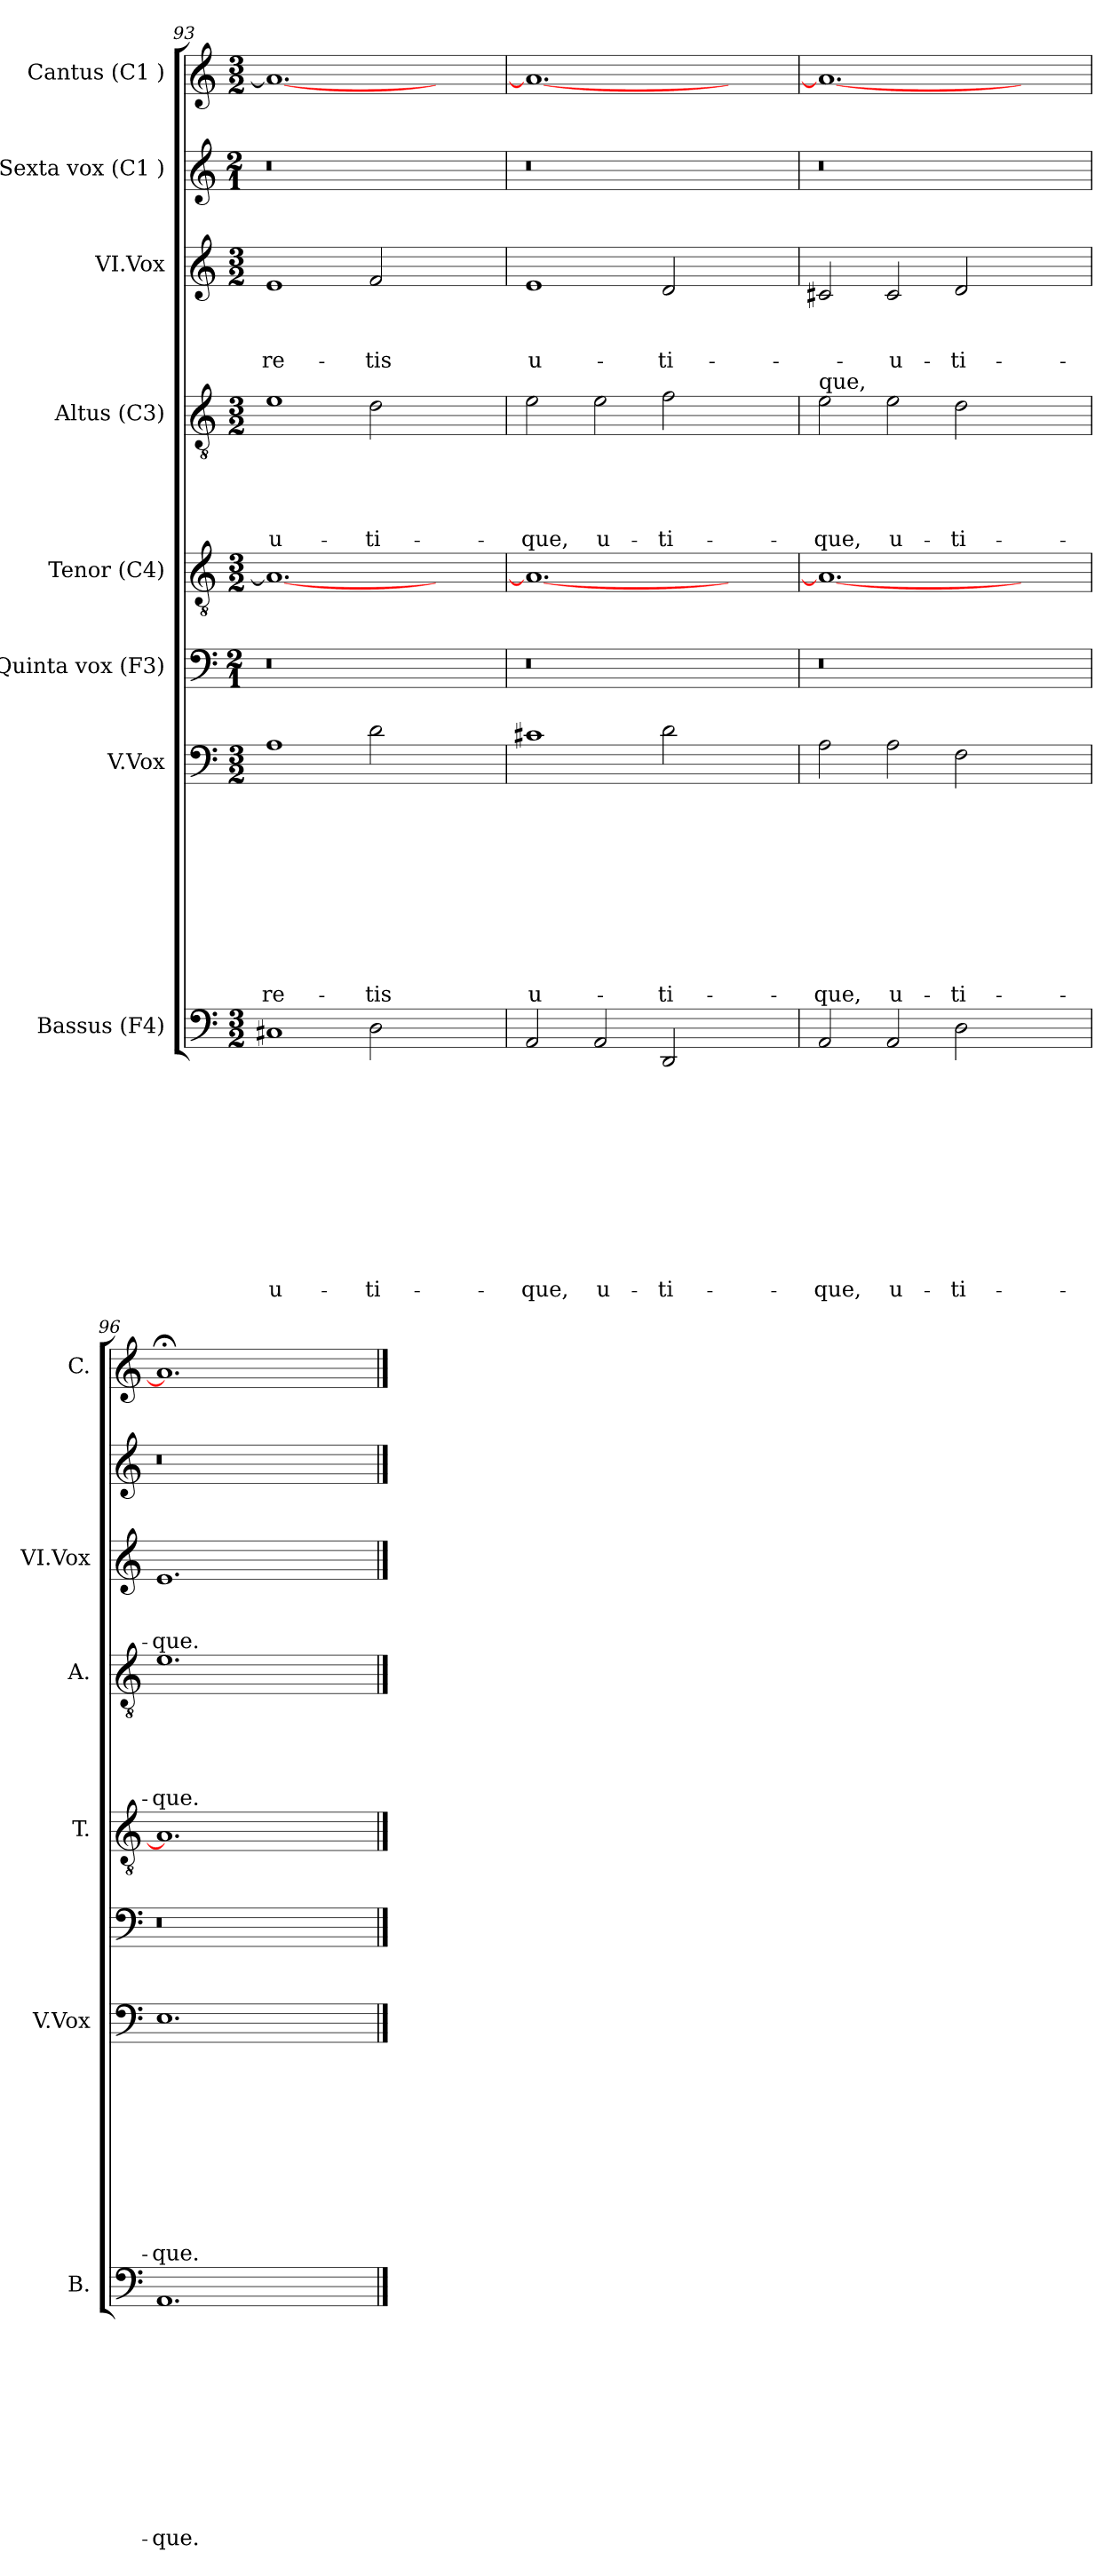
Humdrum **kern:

**kern	**text	**text	**text	**text	**text	**text	**text	**text	**text	**text	**text	**kern	**text	**text	**text	**text	**text	**text	**text	**text	**text	**text	**kern	**kern	**text	**kern	**text	**text	**text	**text	**text	**kern	**text	**text	**text	**kern	**kern
*part8	*part8	*part8	*part8	*part8	*part8	*part8	*part8	*part8	*part8	*part8	*part8	*part7	*part7	*part7	*part7	*part7	*part7	*part7	*part7	*part7	*part7	*part7	*part6	*part5	*part5	*part4	*part4	*part4	*part4	*part4	*part4	*part3	*part3	*part3	*part3	*part2	*part1
*staff8	*staff8	*staff8	*staff8	*staff8	*staff8	*staff8	*staff8	*staff8	*staff8	*staff8	*staff8	*staff7	*staff7	*staff7	*staff7	*staff7	*staff7	*staff7	*staff7	*staff7	*staff7	*staff7	*staff6	*staff5	*staff5	*staff4	*staff4	*staff4	*staff4	*staff4	*staff4	*staff3	*staff3	*staff3	*staff3	*staff2	*staff1
*I"Bassus (F4)	*	*	*	*	*	*	*	*	*	*	*	*I"V.Vox	*	*	*	*	*	*	*	*	*	*	*I"Quinta vox (F3)	*I"Tenor (C4)	*	*I"Altus (C3)	*	*	*	*	*	*I"VI.Vox	*	*	*	*I"Sexta vox (C1 )	*I"Cantus (C1 )
*I'B.	*	*	*	*	*	*	*	*	*	*	*	*I'V.Vox	*	*	*	*	*	*	*	*	*	*	*	*I'T.	*	*I'A.	*	*	*	*	*	*I'VI.Vox	*	*	*	*	*I'C.
*clefF4	*	*	*	*	*	*	*	*	*	*	*	*clefF4	*	*	*	*	*	*	*	*	*	*	*clefF4	*clefGv2	*	*clefGv2	*	*	*	*	*	*clefG2	*	*	*	*clefG2	*clefG2
*k[]	*	*	*	*	*	*	*	*	*	*	*	*k[]	*	*	*	*	*	*	*	*	*	*	*k[]	*k[]	*	*k[]	*	*	*	*	*	*k[]	*	*	*	*k[]	*k[]
*C:	*	*	*	*	*	*	*	*	*	*	*	*C:	*	*	*	*	*	*	*	*	*	*	*C:	*C:	*	*C:	*	*	*	*	*	*C:	*	*	*	*C:	*C:
*M3/2	*	*	*	*	*	*	*	*	*	*	*	*M3/2	*	*	*	*	*	*	*	*	*	*	*M2/1	*M3/2	*	*M3/2	*	*	*	*	*	*M3/2	*	*	*	*M2/1	*M3/2
=93	=93	=93	=93	=93	=93	=93	=93	=93	=93	=93	=93	=93	=93	=93	=93	=93	=93	=93	=93	=93	=93	=93	=93	=93	=93	=93	=93	=93	=93	=93	=93	=93	=93	=93	=93	=93	=93
!	!	!	!	!	!	!	!	!	!	!	!LO:LY:b	!	!	!	!	!	!	!	!	!	!	!LO:LY:b	!	!	!	!	!	!	!	!	!LO:LY:b	!	!	!	!LO:LY:b	!	!
1C#X	.	.	.	.	.	.	.	.	.	.	u-	1A	.	.	.	.	.	.	.	.	.	-re-	0r	1.A_	.	1e	.	.	.	.	u-	1e	.	.	-re-	0r	1.a_
!	!	!	!	!	!	!	!	!	!	!	!LO:LY:b	!	!	!	!	!	!	!	!	!	!	!LO:LY:b	!	!	!	!	!	!	!	!	!LO:LY:b	!	!	!	!LO:LY:b	!	!
2D\	.	.	.	.	.	.	.	.	.	.	-ti-	2d\	.	.	.	.	.	.	.	.	.	-tis	.	.	.	2d\	.	.	.	.	-ti-	2f/	.	.	-tis	.	.
2ryy	.	.	.	.	.	.	.	.	.	.	.	2ryy	.	.	.	.	.	.	.	.	.	.	.	2ryy	.	2ryy	.	.	.	.	.	2ryy	.	.	.	.	2ryy
=94	=94	=94	=94	=94	=94	=94	=94	=94	=94	=94	=94	=94	=94	=94	=94	=94	=94	=94	=94	=94	=94	=94	=94	=94	=94	=94	=94	=94	=94	=94	=94	=94	=94	=94	=94	=94	=94
!	!	!	!	!	!	!	!	!	!	!	!LO:LY:b	!	!	!	!	!	!	!	!	!	!	!LO:LY:b	!	!	!	!	!	!	!	!	!LO:LY:b	!	!	!	!LO:LY:b	!	!
2AA/	.	.	.	.	.	.	.	.	.	.	-que,	1c#X	.	.	.	.	.	.	.	.	.	u-	0r	1.A_	.	2e\	.	.	.	.	-que,	1e	.	.	u-	0r	1.a_
!	!	!	!	!	!	!	!	!	!	!	!LO:LY:b	!	!	!	!	!	!	!	!	!	!	!	!	!	!	!	!	!	!	!	!LO:LY:b	!	!	!	!	!	!
2AA/	.	.	.	.	.	.	.	.	.	.	u-	.	.	.	.	.	.	.	.	.	.	.	.	.	.	2e\	.	.	.	.	u-	.	.	.	.	.	.
!	!	!	!	!	!	!	!	!	!	!	!LO:LY:b	!	!	!	!	!	!	!	!	!	!	!LO:LY:b	!	!	!	!	!	!	!	!	!LO:LY:b	!	!	!	!LO:LY:b	!	!
2DD/	.	.	.	.	.	.	.	.	.	.	-ti-	2d\	.	.	.	.	.	.	.	.	.	-ti-	.	.	.	2f\	.	.	.	.	-ti-	2d/	.	.	-ti-	.	.
2ryy	.	.	.	.	.	.	.	.	.	.	.	2ryy	.	.	.	.	.	.	.	.	.	.	.	2ryy	.	2ryy	.	.	.	.	.	2ryy	.	.	.	.	2ryy
=95	=95	=95	=95	=95	=95	=95	=95	=95	=95	=95	=95	=95	=95	=95	=95	=95	=95	=95	=95	=95	=95	=95	=95	=95	=95	=95	=95	=95	=95	=95	=95	=95	=95	=95	=95	=95	=95
!	!	!	!	!	!	!	!	!	!	!	!	!	!	!	!	!	!	!	!	!	!	!	!	!	!	!LO:TX:a:t=que,	!	!	!	!	!	!	!	!	!	!	!
!	!	!	!	!	!	!	!	!	!	!	!LO:LY:b	!	!	!	!	!	!	!	!	!	!	!LO:LY:b	!	!	!	!	!	!	!	!	!LO:LY:b	!	!	!	!	!	!
2AA/	.	.	.	.	.	.	.	.	.	.	-que,	2A\	.	.	.	.	.	.	.	.	.	-que,	0r	1.A_	.	2e\	.	.	.	.	-que,	2c#X/	.	.	.	0r	1.a_
!	!	!	!	!	!	!	!	!	!	!	!LO:LY:b	!	!	!	!	!	!	!	!	!	!	!LO:LY:b	!	!	!	!	!	!	!	!	!LO:LY:b	!	!	!	!LO:LY:b	!	!
2AA/	.	.	.	.	.	.	.	.	.	.	u-	2A\	.	.	.	.	.	.	.	.	.	u-	.	.	.	2e\	.	.	.	.	u-	2c#/	.	.	-u-	.	.
!	!	!	!	!	!	!	!	!	!	!	!LO:LY:b	!	!	!	!	!	!	!	!	!	!	!LO:LY:b	!	!	!	!	!	!	!	!	!LO:LY:b	!	!	!	!LO:LY:b	!	!
2D\	.	.	.	.	.	.	.	.	.	.	-ti-	2F\	.	.	.	.	.	.	.	.	.	-ti-	.	.	.	2d\	.	.	.	.	-ti-	2d/	.	.	-ti-	.	.
2ryy	.	.	.	.	.	.	.	.	.	.	.	2ryy	.	.	.	.	.	.	.	.	.	.	.	2ryy	.	2ryy	.	.	.	.	.	2ryy	.	.	.	.	2ryy
=96	=96	=96	=96	=96	=96	=96	=96	=96	=96	=96	=96	=96	=96	=96	=96	=96	=96	=96	=96	=96	=96	=96	=96	=96	=96	=96	=96	=96	=96	=96	=96	=96	=96	=96	=96	=96	=96
!	!	!	!	!	!	!	!	!	!	!	!LO:LY:b	!	!	!	!	!	!	!	!	!	!	!LO:LY:b	!	!	!	!	!	!	!	!	!LO:LY:b	!	!	!	!LO:LY:b	!	!
1.AA	.	.	.	.	.	.	.	.	.	.	-que.	1.E	.	.	.	.	.	.	.	.	.	-que.	0r	1.A]	.	1.e	.	.	.	.	-que.	1.e	.	.	-que.	0r	1.a;]
2ryy	.	.	.	.	.	.	.	.	.	.	.	2ryy	.	.	.	.	.	.	.	.	.	.	.	2ryy	.	2ryy	.	.	.	.	.	2ryy	.	.	.	.	2ryy
==	==	==	==	==	==	==	==	==	==	==	==	==	==	==	==	==	==	==	==	==	==	==	==	==	==	==	==	==	==	==	==	==	==	==	==	==	==
*-	*-	*-	*-	*-	*-	*-	*-	*-	*-	*-	*-	*-	*-	*-	*-	*-	*-	*-	*-	*-	*-	*-	*-	*-	*-	*-	*-	*-	*-	*-	*-	*-	*-	*-	*-	*-	*-
